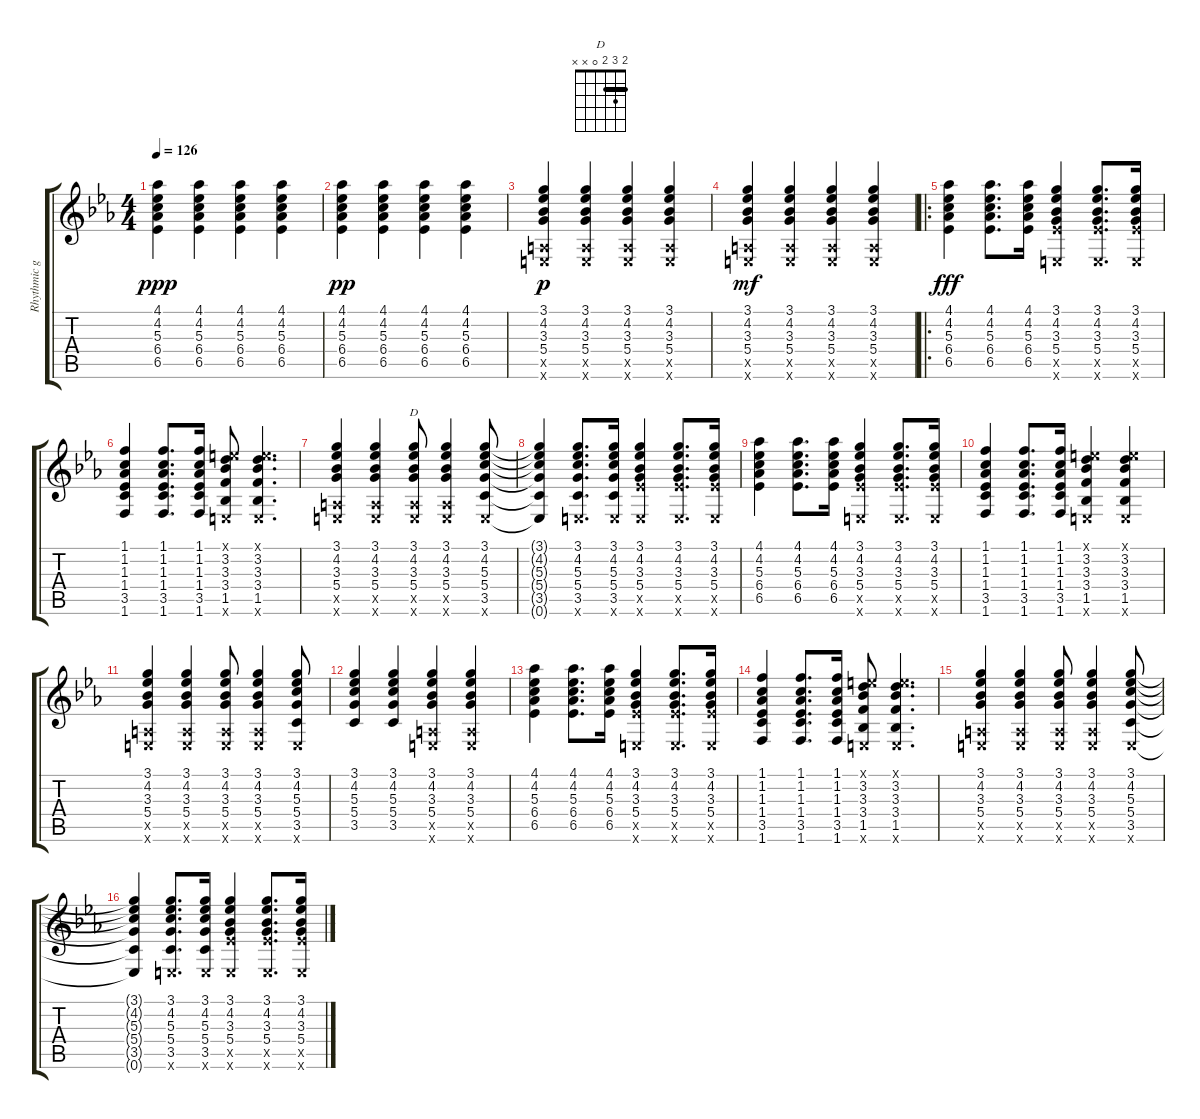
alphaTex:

\track ("Rhythmic guitar" "Rhythmic g") {instrument overdrivenguitar}
\staff {score tabs}
\tuning (E4 B3 G3 D3 A2 E2) {hide}
\chord ("D" 2 3 2 0 x x) {barre 2}
\ts (4 4)
\tempo 126
\clef g2
\ks eb
(4.1 4.2 5.3 6.4 6.5).4{dy ppp} (4.1 4.2 5.3 6.4 6.5).4 (4.1 4.2 5.3 6.4 6.5).4 (4.1 4.2 5.3 6.4 6.5).4 |
(4.1 4.2 5.3 6.4 6.5).4{dy pp} (4.1 4.2 5.3 6.4 6.5).4 (4.1 4.2 5.3 6.4 6.5).4 (4.1 4.2 5.3 6.4 6.5).4 |
(3.1 4.2 3.3 5.4 0.5{x} 0.6{x}).4{dy p} (3.1 4.2 3.3 5.4 0.5{x} 0.6{x}).4 (3.1 4.2 3.3 5.4 0.5{x} 0.6{x}).4 (3.1 4.2 3.3 5.4 0.5{x} 0.6{x}).4 |
(3.1 4.2 3.3 5.4 0.5{x} 0.6{x}).4{dy mf} (3.1 4.2 3.3 5.4 0.5{x} 0.6{x}).4 (3.1 4.2 3.3 5.4 0.5{x} 0.6{x}).4 (3.1 4.2 3.3 5.4 0.5{x} 0.6{x}).4 |
\ro
(4.1 4.2 5.3 6.4 6.5).4{dy fff} (4.1 4.2 5.3 6.4 6.5).8{d} (4.1 4.2 5.3 6.4 6.5).16 (3.1 4.2 3.3 5.4 6.5{x} 0.6{x}).4 (3.1 4.2 3.3 5.4 6.5{x} 0.6{x}).8{d} (3.1 4.2 3.3 5.4 6.5{x} 0.6{x}).16 |
(1.1 1.2 1.3 1.4 3.5 1.6).4 (1.1 1.2 1.3 1.4 3.5 1.6).8{d} (1.1 1.2 1.3 1.4 3.5 1.6).16 (0.1{x} 3.2 3.3 3.4 1.5 0.6{x}).8 (0.1{x} 3.2 3.3 3.4 1.5 0.6{x}).4{d} |
(3.1 4.2 3.3 5.4 0.5{x} 0.6{x}).4 (3.1 4.2 3.3 5.4 0.5{x} 0.6{x}).4 (3.1 4.2 3.3 5.4 0.5{x} 0.6{x}).8{ch "D"} (3.1 4.2 3.3 5.4 0.5{x} 0.6{x}).4 (3.1 4.2 5.3 5.4 3.5 0.6{x}).8 |
(3.1{t} 4.2{t} 5.3{t} 5.4{t} 3.5{t} 0.6{t}).4 (3.1 4.2 5.3 5.4 3.5 0.6{x}).8{d} (3.1 4.2 5.3 5.4 3.5 0.6{x}).16 (3.1 4.2 3.3 5.4 6.5{x} 0.6{x}).4 (3.1 4.2 3.3 5.4 6.5{x} 0.6{x}).8{d} (3.1 4.2 3.3 5.4 6.5{x} 0.6{x}).16 |
(4.1 4.2 5.3 6.4 6.5).4 (4.1 4.2 5.3 6.4 6.5).8{d} (4.1 4.2 5.3 6.4 6.5).16 (3.1 4.2 3.3 5.4 6.5{x} 0.6{x}).4 (3.1 4.2 3.3 5.4 6.5{x} 0.6{x}).8{d} (3.1 4.2 3.3 5.4 6.5{x} 0.6{x}).16 |
(1.1 1.2 1.3 1.4 3.5 1.6).4 (1.1 1.2 1.3 1.4 3.5 1.6).8{d} (1.1 1.2 1.3 1.4 3.5 1.6).16 (0.1{x} 3.2 3.3 3.4 1.5 0.6{x}).4 (0.1{x} 3.2 3.3 3.4 1.5 0.6{x}).4 |
(3.1 4.2 3.3 5.4 0.5{x} 0.6{x}).4 (3.1 4.2 3.3 5.4 0.5{x} 0.6{x}).4 (3.1 4.2 3.3 5.4 0.5{x} 0.6{x}).8 (3.1 4.2 3.3 5.4 0.5{x} 0.6{x}).4 (3.1 4.2 5.3 5.4 3.5 0.6{x}).8 |
(3.1 4.2 5.3 5.4 3.5).4 (3.1 4.2 5.3 5.4 3.5).4 (3.1 4.2 3.3 5.4 0.5{x} 0.6{x}).4 (3.1 4.2 3.3 5.4 0.5{x} 0.6{x}).4 |
(4.1 4.2 5.3 6.4 6.5).4 (4.1 4.2 5.3 6.4 6.5).8{d} (4.1 4.2 5.3 6.4 6.5).16 (3.1 4.2 3.3 5.4 6.5{x} 0.6{x}).4 (3.1 4.2 3.3 5.4 6.5{x} 0.6{x}).8{d} (3.1 4.2 3.3 5.4 6.5{x} 0.6{x}).16 |
(1.1 1.2 1.3 1.4 3.5 1.6).4 (1.1 1.2 1.3 1.4 3.5 1.6).8{d} (1.1 1.2 1.3 1.4 3.5 1.6).16 (0.1{x} 3.2 3.3 3.4 1.5 0.6{x}).8 (0.1{x} 3.2 3.3 3.4 1.5 0.6{x}).4{d} |
(3.1 4.2 3.3 5.4 0.5{x} 0.6{x}).4 (3.1 4.2 3.3 5.4 0.5{x} 0.6{x}).4 (3.1 4.2 3.3 5.4 0.5{x} 0.6{x}).8 (3.1 4.2 3.3 5.4 0.5{x} 0.6{x}).4 (3.1 4.2 5.3 5.4 3.5 0.6{x}).8 |
(3.1{t} 4.2{t} 5.3{t} 5.4{t} 3.5{t} 0.6{t}).4 (3.1 4.2 5.3 5.4 3.5 0.6{x}).8{d} (3.1 4.2 5.3 5.4 3.5 0.6{x}).16 (3.1 4.2 3.3 5.4 6.5{x} 0.6{x}).4 (3.1 4.2 3.3 5.4 6.5{x} 0.6{x}).8{d} (3.1 4.2 3.3 5.4 6.5{x} 0.6{x}).16
